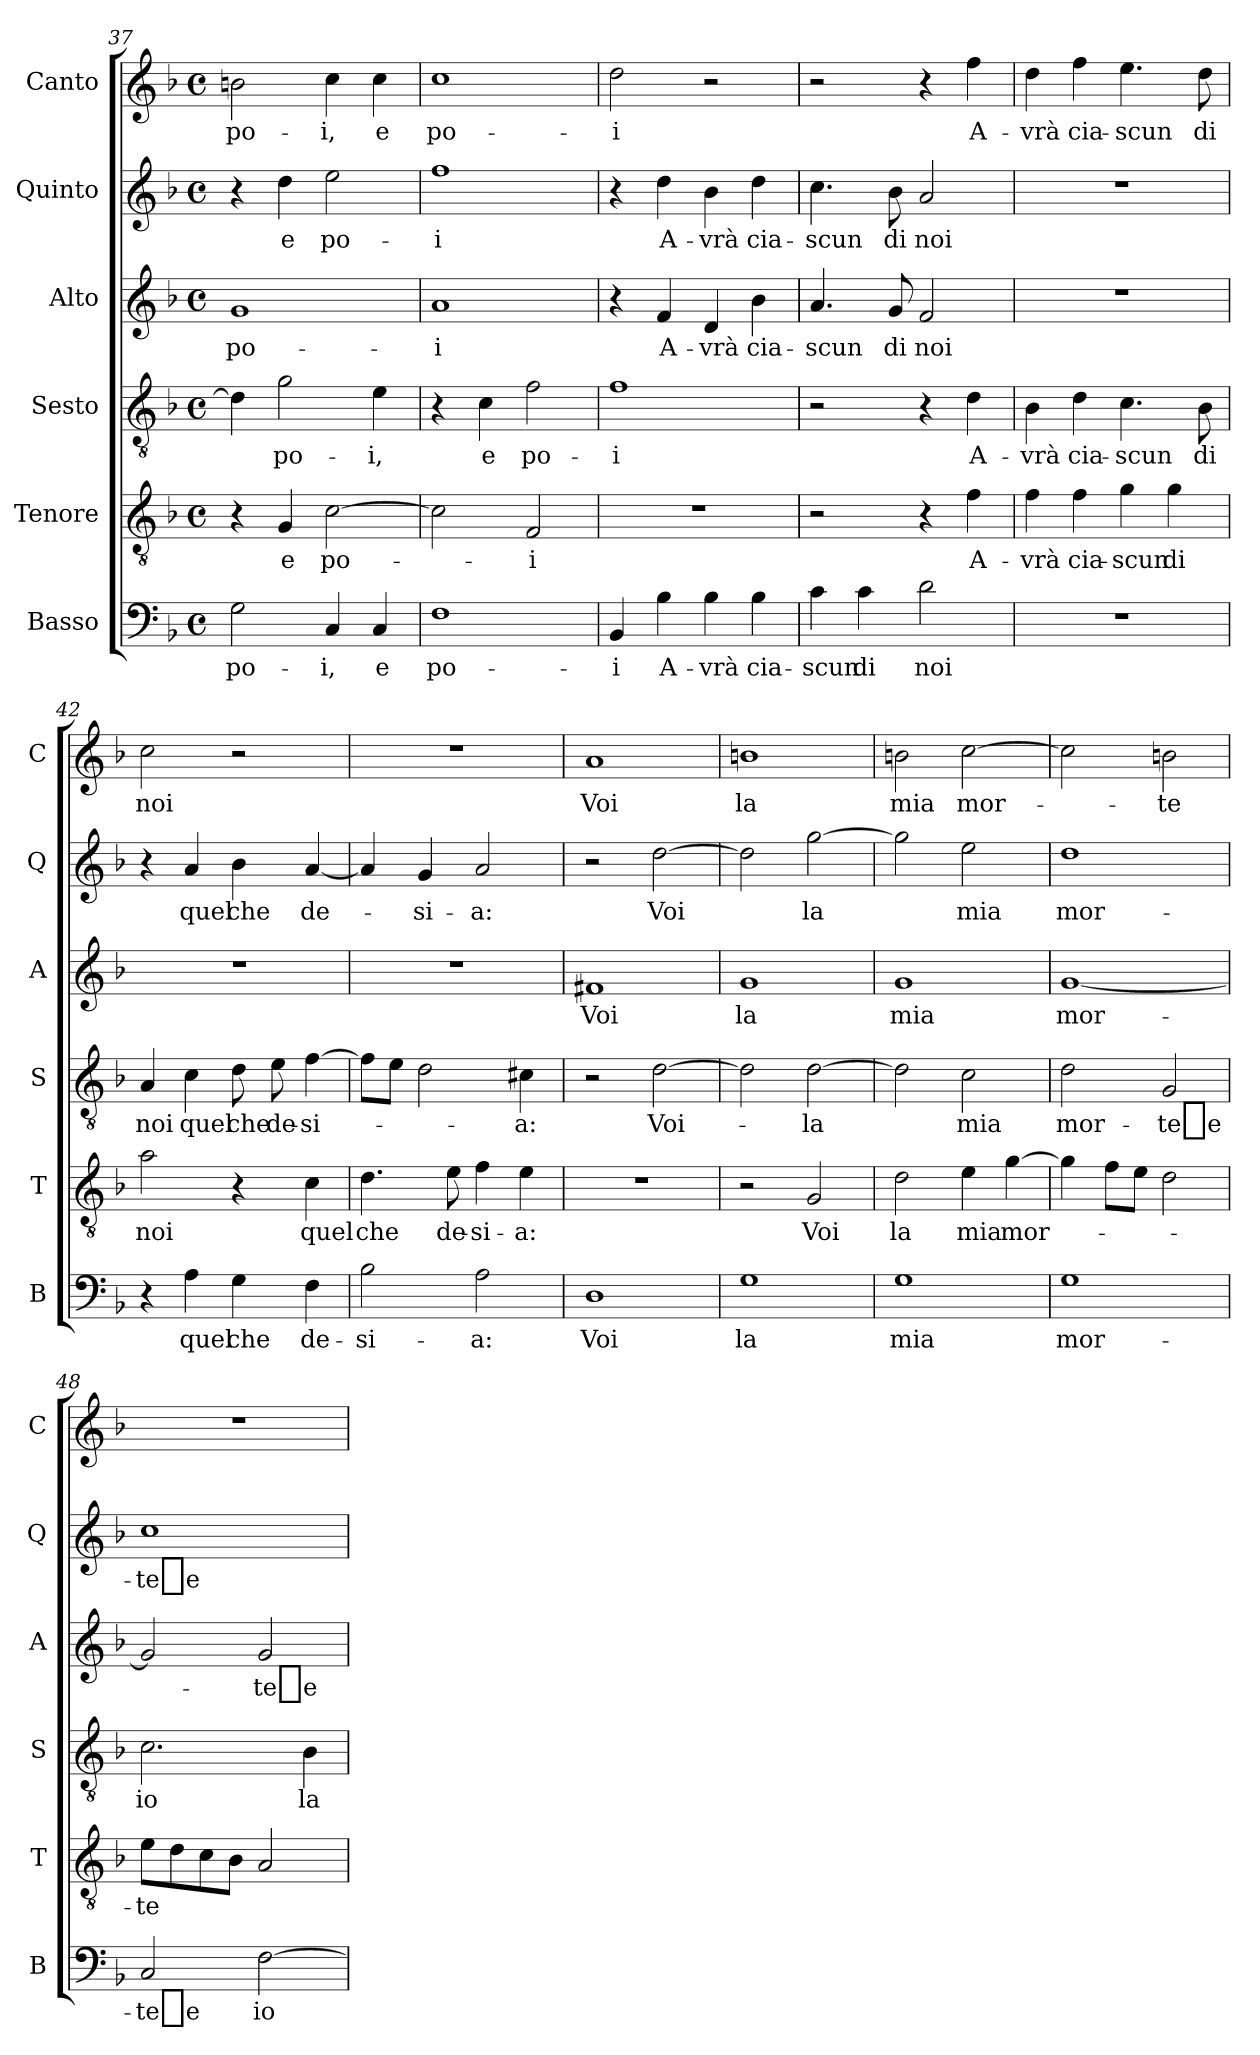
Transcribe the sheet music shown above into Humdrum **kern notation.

**kern	**text	**kern	**text	**kern	**text	**kern	**text	**kern	**text	**kern	**text
*part6	*part6	*part5	*part5	*part4	*part4	*part3	*part3	*part2	*part2	*part1	*part1
*staff6	*staff6	*staff5	*staff5	*staff4	*staff4	*staff3	*staff3	*staff2	*staff2	*staff1	*staff1
*I"Basso	*	*I"Tenore	*	*I"Sesto	*	*I"Alto	*	*I"Quinto	*	*I"Canto	*
*I'B	*	*I'T	*	*I'S	*	*I'A	*	*I'Q	*	*I'C	*
*clefF4	*	*clefGv2	*	*clefGv2	*	*clefG2	*	*clefG2	*	*clefG2	*
*k[b-]	*	*k[b-]	*	*k[b-]	*	*k[b-]	*	*k[b-]	*	*k[b-]	*
*F:	*	*F:	*	*F:	*	*F:	*	*F:	*	*F:	*
*M4/4	*	*M4/4	*	*M4/4	*	*M4/4	*	*M4/4	*	*M4/4	*
*met(c)	*	*met(c)	*	*met(c)	*	*met(c)	*	*met(c)	*	*met(c)	*
=37	=37	=37	=37	=37	=37	=37	=37	=37	=37	=37	=37
2G	po-	4r	.	4d]	.	1g	po-	4r	.	2bn	po-
.	.	4G	-e	2g	po-	.	.	4dd	-e	.	.
4C	-i,	[2c	po-	.	.	.	.	2ee	po-	4cc	-i,
4C	-e	.	.	4e	-i,	.	.	.	.	4cc	-e
=38	=38	=38	=38	=38	=38	=38	=38	=38	=38	=38	=38
1F	po-	2c]	.	4r	.	1a	-i	1ff	-i	1cc	po-
.	.	.	.	4c	-e	.	.	.	.	.	.
.	.	2F	-i	2f	po-	.	.	.	.	.	.
=39	=39	=39	=39	=39	=39	=39	=39	=39	=39	=39	=39
4BB-	-i	1r	.	1f	-i	4r	.	4r	.	2dd	-i
4B-	A-	.	.	.	.	4f	A-	4dd	A-	.	.
4B-	-vrà	.	.	.	.	4d	-vrà	4b-	-vrà	2r	.
4B-	cia-	.	.	.	.	4b-	cia-	4dd	cia-	.	.
=40	=40	=40	=40	=40	=40	=40	=40	=40	=40	=40	=40
4c	-scun	2r	.	2r	.	4.a	-scun	4.cc	-scun	2r	.
4c	-di	.	.	.	.	.	.	.	.	.	.
.	.	.	.	.	.	8g	-di	8b-	-di	.	.
2d	-noi	4r	.	4r	.	2f	-noi	2a	-noi	4r	.
.	.	4f	A-	4d	A-	.	.	.	.	4ff	A-
=41	=41	=41	=41	=41	=41	=41	=41	=41	=41	=41	=41
1r	.	4f	-vrà	4B-	-vrà	1r	.	1r	.	4dd	-vrà
.	.	4f	cia-	4d	cia-	.	.	.	.	4ff	cia-
.	.	4g	-scun	4.c	-scun	.	.	.	.	4.ee	-scun
.	.	4g	-di	.	.	.	.	.	.	.	.
.	.	.	.	8B-	-di	.	.	.	.	8dd	-di
=42	=42	=42	=42	=42	=42	=42	=42	=42	=42	=42	=42
4r	.	2a	-noi	4A	-noi	1r	.	4r	.	2cc	-noi
4A	-quel	.	.	4c	-quel	.	.	4a	-quel	.	.
4G	-che	4r	.	8d	-che	.	.	4b-	-che	2r	.
.	.	.	.	8e	de-	.	.	.	.	.	.
4F	de-	4c	-quel	[4f	si-	.	.	[4a	de-	.	.
=43	=43	=43	=43	=43	=43	=43	=43	=43	=43	=43	=43
2B-	si-	4.d	-che	8fL]	.	1r	.	4a]	.	1r	.
.	.	.	.	8eJ	.	.	.	.	.	.	.
.	.	.	.	2d	.	.	.	4g	si-	.	.
.	.	8e	de-	.	.	.	.	.	.	.	.
2A	-a:	4f	si-	.	.	.	.	2a	-a:	.	.
.	.	4e	-a:	4c#X	-a:	.	.	.	.	.	.
=44	=44	=44	=44	=44	=44	=44	=44	=44	=44	=44	=44
1D	-Voi	1r	.	2r	.	1f#X	-Voi	2r	.	1a	-Voi
.	.	.	.	[2d	Voi-	.	.	[2dd	-Voi	.	.
=45	=45	=45	=45	=45	=45	=45	=45	=45	=45	=45	=45
1G	-la	2r	.	2d]	.	1g	-la	2dd]	.	1bn	-la
.	.	2G	-Voi	[2d	-la	.	.	[2gg	-la	.	.
=46	=46	=46	=46	=46	=46	=46	=46	=46	=46	=46	=46
1G	-mia	2d	-la	2d]	.	1g	-mia	2gg]	-	2bn	-mia
.	.	4e	-mia	2c	-mia	.	.	2ee	-mia	[2cc	mor-
.	.	[4g	mor-	.	.	.	.	.	.	.	.
=47	=47	=47	=47	=47	=47	=47	=47	=47	=47	=47	=47
1G	mor-	4g]	.	2d	mor-	[1g	mor-	1dd	mor-	2cc]	.
.	.	8fL	.	.	.	.	.	.	.	.	.
.	.	8eJ	.	.	.	.	.	.	.	.	.
.	.	2d	.	2G	-te_e	.	.	.	.	2bn	-te
=48	=48	=48	=48	=48	=48	=48	=48	=48	=48	=48	=48
2C	-te_e	8eL	-te	2.c	-io	2g]	.	1cc	-te_e	1r	.
.	.	8d	.	.	.	.	.	.	.	.	.
.	.	8c	.	.	.	.	.	.	.	.	.
.	.	8B-J	.	.	.	.	.	.	.	.	.
[2F	-io	2A	.	.	.	2g	-te_e	.	.	.	.
.	.	.	.	4B-	-la	.	.	.	.	.	.
=	=	=	=	=	=	=	=	=	=	=	=
*-	*-	*-	*-	*-	*-	*-	*-	*-	*-	*-	*-
